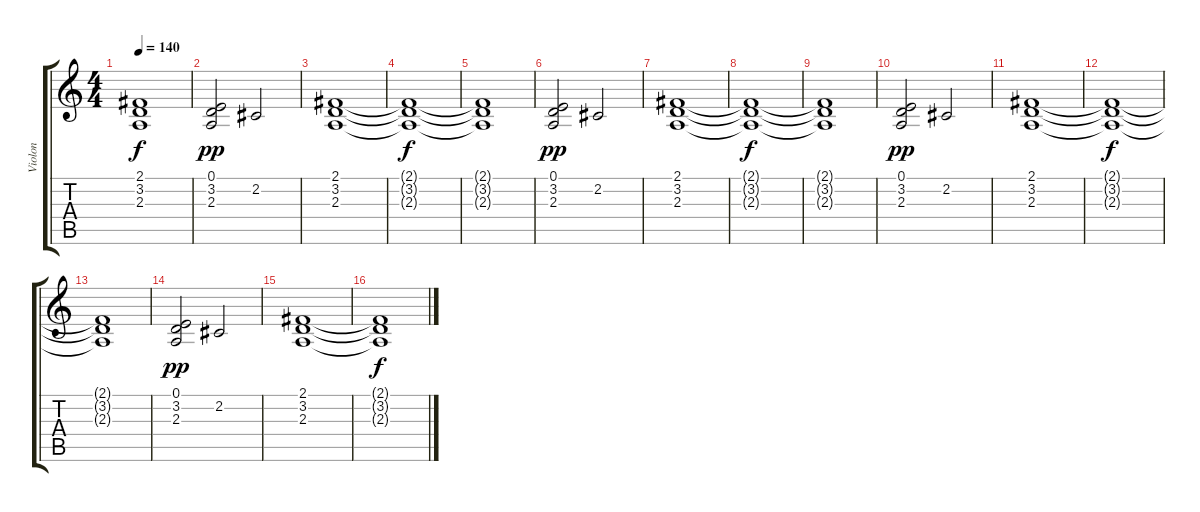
\track ("Violon" "Violon") {instrument violin}
\staff {score tabs}
\tuning (E4 B3 G3 D3 A2 E2) {hide}
\ts (4 4)
\tempo 140
\clef g2
\ks c
(2.1{t} 3.2{t} 2.3{t}).1{dy f} |
(0.1 3.2 2.3).2{dy pp} 2.2.2 |
(2.1 3.2 2.3).1 |
(2.1{t} 3.2{t} 2.3{t}).1{dy f} |
(2.1{t} 3.2{t} 2.3{t}).1 |
(0.1 3.2 2.3).2{dy pp} 2.2.2 |
(2.1 3.2 2.3).1 |
(2.1{t} 3.2{t} 2.3{t}).1{dy f} |
(2.1{t} 3.2{t} 2.3{t}).1 |
(0.1 3.2 2.3).2{dy pp} 2.2.2 |
(2.1 3.2 2.3).1 |
(2.1{t} 3.2{t} 2.3{t}).1{dy f} |
(2.1{t} 3.2{t} 2.3{t}).1 |
(0.1 3.2 2.3).2{dy pp} 2.2.2 |
(2.1 3.2 2.3).1 |
(2.1{t} 3.2{t} 2.3{t}).1{dy f}
